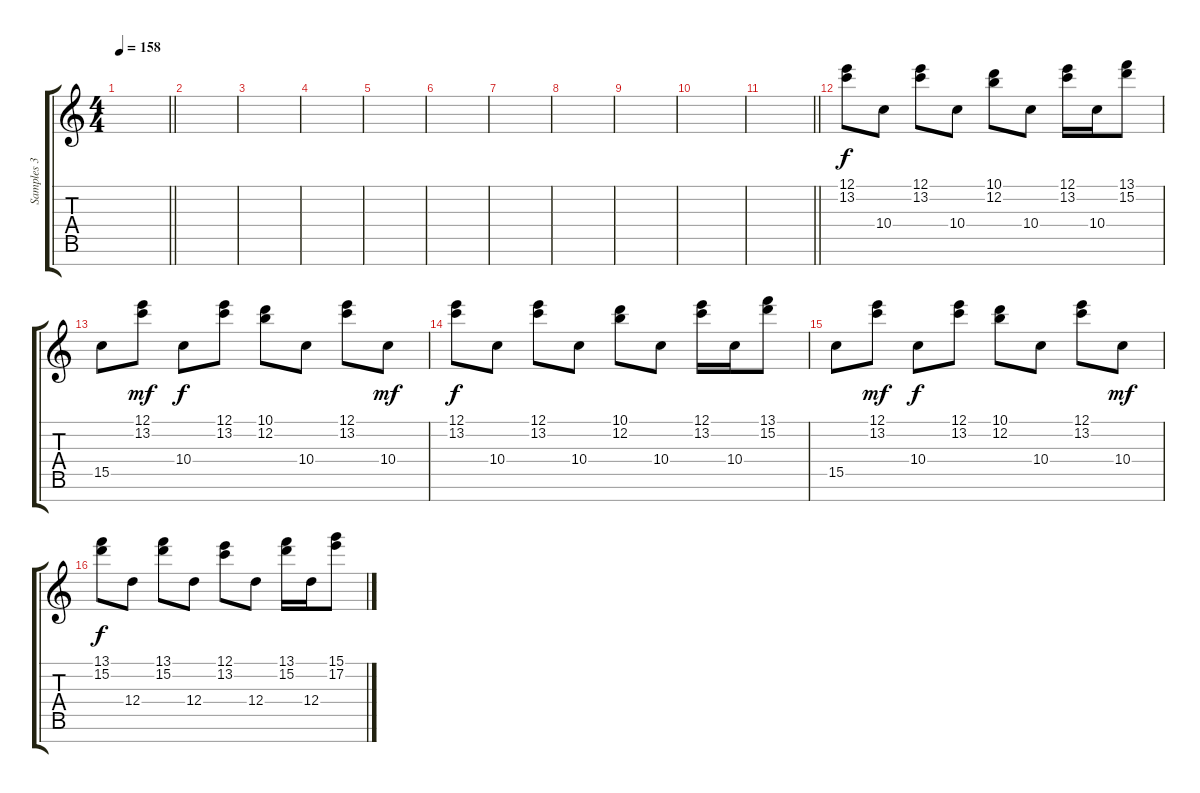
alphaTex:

\track ("Samples 3" "Samples 3") {instrument synthbass1}
\staff {score tabs}
\tuning (E4 B3 G3 D3 A2 E2 B1) {hide}
\ts (4 4)
\tempo 158
\clef g2
\barLineRight lightlight
\ks c
|
\section ("" " ")
|
|
|
|
|
|
|
|
|
\barLineRight lightlight
|
\section ("" " ")
(12.1 13.2).8 10.4.8 (12.1 13.2).8 10.4.8 (10.1 12.2).8 10.4.8 (12.1 13.2).16 10.4.16 (13.1 15.2).8 |
15.5.8 (12.1 13.2).8{dy mf} 10.4.8{dy f} (12.1 13.2).8 (10.1 12.2).8 10.4.8 (12.1 13.2).8 10.4.8{dy mf} |
(12.1 13.2).8{dy f} 10.4.8 (12.1 13.2).8 10.4.8 (10.1 12.2).8 10.4.8 (12.1 13.2).16 10.4.16 (13.1 15.2).8 |
15.5.8 (12.1 13.2).8{dy mf} 10.4.8{dy f} (12.1 13.2).8 (10.1 12.2).8 10.4.8 (12.1 13.2).8 10.4.8{dy mf} |
(13.1 15.2).8{dy f} 12.4.8 (13.1 15.2).8 12.4.8 (12.1 13.2).8 12.4.8 (13.1 15.2).16 12.4.16 (15.1 17.2).8
